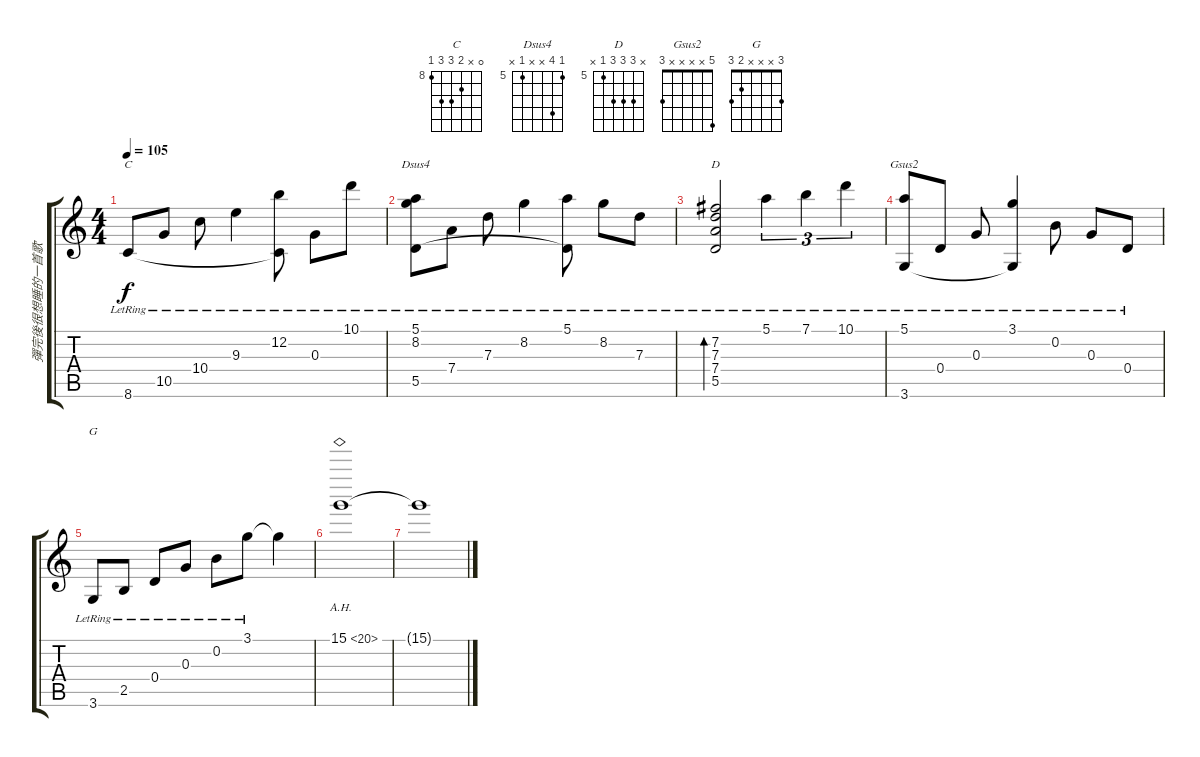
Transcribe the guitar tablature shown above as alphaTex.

\track ("彈完後很想睡的一首歌" "彈完後很想睡的一首歌") {instrument acousticguitarnylon}
\staff {score tabs}
\tuning (E4 B3 G3 D3 A2 E2) {hide}
\chord ("C" 0 x 9 10 10 8) {firstfret 8}
\chord ("Dsus4" 5 8 x x 5 x) {firstfret 5}
\chord ("D" x 7 7 7 5 x) {firstfret 5}
\chord ("Gsus2" 5 x x x x 3)
\chord ("G" 3 x x x 2 3)
\ts (4 4)
\tempo 105
\clef g2
\ks c
8.6{lr}.8{ch "C" dy f} 10.5{lr}.8 10.4{lr}.8 9.3{lr}.4 (12.2{lr} 8.6{t}).8 0.3{lr}.8 10.1{lr}.8 |
(5.1{lr} 8.2{lr} 5.5{lr}).8{ch "Dsus4"} 7.4{lr}.8 7.3{lr}.8 8.2{lr}.4 (5.1{lr} 5.5{t}).8 8.2{lr}.8 7.3{lr}.8 |
(7.2{lr} 7.3{lr} 7.4{lr} 5.5{lr}).2{bd 60 ch "D"} 5.1{lr}.4{tu (3 2)} 7.1{lr}.4{tu (3 2)} 10.1{lr}.4{tu (3 2)} |
(5.1{lr} 3.6{lr}).8{ch "Gsus2"} 0.4{lr}.8 0.3{lr}.8 (3.1{lr} 3.6{t}).4 0.2{lr}.8 0.3{lr}.8 0.4{lr}.8 |
3.6{lr}.8{ch "G"} 2.5{lr}.8 0.4{lr}.8 0.3{lr}.8 0.2{lr}.8 3.1{lr}.8 3.1{t}.4 |
15.1{ah 5}.1 |
15.1{t}.1
